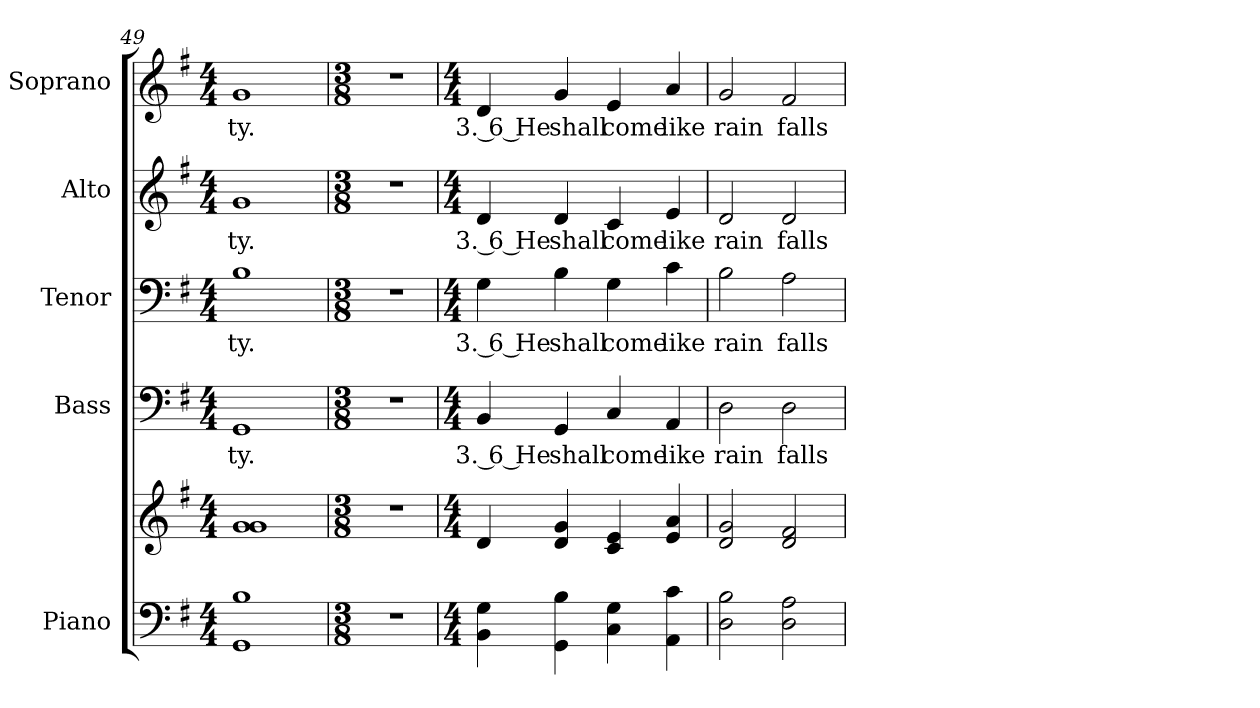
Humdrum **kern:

**kern	**kern	**kern	**text	**kern	**text	**kern	**text	**kern	**text
*part5	*part5	*part4	*part4	*part3	*part3	*part2	*part2	*part1	*part1
*staff6	*staff5	*staff4	*staff4	*staff3	*staff3	*staff2	*staff2	*staff1	*staff1
*I"Piano	*	*I"Bass	*	*I"Tenor	*	*I"Alto	*	*I"Soprano	*
*I'Pno.	*	*I'B.	*	*I'T.	*	*I'A.	*	*I'S.	*
!!LO:PB:g=z
*clefF4	*clefG2	*clefF4	*	*clefF4	*	*clefG2	*	*clefG2	*
*k[f#]	*k[f#]	*k[f#]	*	*k[f#]	*	*k[f#]	*	*k[f#]	*
*G:	*G:	*G:	*	*G:	*	*G:	*	*G:	*
*M4/4	*M4/4	*M4/4	*	*M4/4	*	*M4/4	*	*M4/4	*
=49	=49	=49	=49	=49	=49	=49	=49	=49	=49
!	!	!	!LO:LY:b:color=#000000	!	!	!	!	!	!
!	!	!	!	!	!LO:LY:b:color=#000000	!	!	!	!
!	!	!	!	!	!	!	!LO:LY:b:color=#000000	!	!
!	!	!	!	!	!	!	!	!	!LO:LY:b:color=#000000
1GGi 1Bi	1gi 1gi	1GGi	-ty.	1Bi	-ty.	1gi	-ty.	1gi	-ty.
=50	=50	=50	=50	=50	=50	=50	=50	=50	=50
*M3/8	*M3/8	*M3/8	*	*M3/8	*	*M3/8	*	*M3/8	*
!LO:N:vis=1	!LO:N:vis=1	!LO:N:vis=1	!	!LO:N:vis=1	!	!LO:N:vis=1	!	!LO:N:vis=1	!
4.r	4.r	4.r	.	4.r	.	4.r	.	4.r	.
=51	=51	=51	=51	=51	=51	=51	=51	=51	=51
*M4/4	*M4/4	*M4/4	*	*M4/4	*	*M4/4	*	*M4/4	*
!	!	!	!LO:LY:b:color=#000000	!	!	!	!	!	!
!	!	!	!	!	!LO:LY:b:color=#000000	!	!	!	!
!	!	!	!	!	!	!	!LO:LY:b:color=#000000	!	!
!	!	!	!	!	!	!	!	!	!LO:LY:b:color=#000000
4BBi\ 4Gi	4di/	4BBi/	3. 6 He	4Gi\	3. 6 He	4di/	3. 6 He	4di/	3. 6 He
!	!	!	!LO:LY:b:color=#000000	!	!	!	!	!	!
!	!	!	!	!	!LO:LY:b:color=#000000	!	!	!	!
!	!	!	!	!	!	!	!LO:LY:b:color=#000000	!	!
!	!	!	!	!	!	!	!	!	!LO:LY:b:color=#000000
4GGi\ 4Bi	4di/ 4gi	4GGi/	shall	4Bi\	shall	4di/	shall	4gi/	shall
!	!	!	!LO:LY:b:color=#000000	!	!	!	!	!	!
!	!	!	!	!	!LO:LY:b:color=#000000	!	!	!	!
!	!	!	!	!	!	!	!LO:LY:b:color=#000000	!	!
!	!	!	!	!	!	!	!	!	!LO:LY:b:color=#000000
4Ci\ 4Gi	4ci/ 4ei	4Ci/	come	4Gi\	come	4ci/	come	4ei/	come
!	!	!	!LO:LY:b:color=#000000	!	!	!	!	!	!
!	!	!	!	!	!LO:LY:b:color=#000000	!	!	!	!
!	!	!	!	!	!	!	!LO:LY:b:color=#000000	!	!
!	!	!	!	!	!	!	!	!	!LO:LY:b:color=#000000
4AAi\ 4ci	4ei/ 4ai	4AAi/	like	4ci\	like	4ei/	like	4ai/	like
=52	=52	=52	=52	=52	=52	=52	=52	=52	=52
!	!	!	!LO:LY:b:color=#000000	!	!	!	!	!	!
!	!	!	!	!	!LO:LY:b:color=#000000	!	!	!	!
!	!	!	!	!	!	!	!LO:LY:b:color=#000000	!	!
!	!	!	!	!	!	!	!	!	!LO:LY:b:color=#000000
2Di\ 2Bi	2di/ 2gi	2Di\	rain	2Bi\	rain	2di/	rain	2gi/	rain
!	!	!	!LO:LY:b:color=#000000	!	!	!	!	!	!
!	!	!	!	!	!LO:LY:b:color=#000000	!	!	!	!
!	!	!	!	!	!	!	!LO:LY:b:color=#000000	!	!
!	!	!	!	!	!	!	!	!	!LO:LY:b:color=#000000
2Di\ 2Ai	2di/ 2f#i	2Di\	falls	2Ai\	falls	2di/	falls	2f#i/	falls
=	=	=	=	=	=	=	=	=	=
*-	*-	*-	*-	*-	*-	*-	*-	*-	*-
